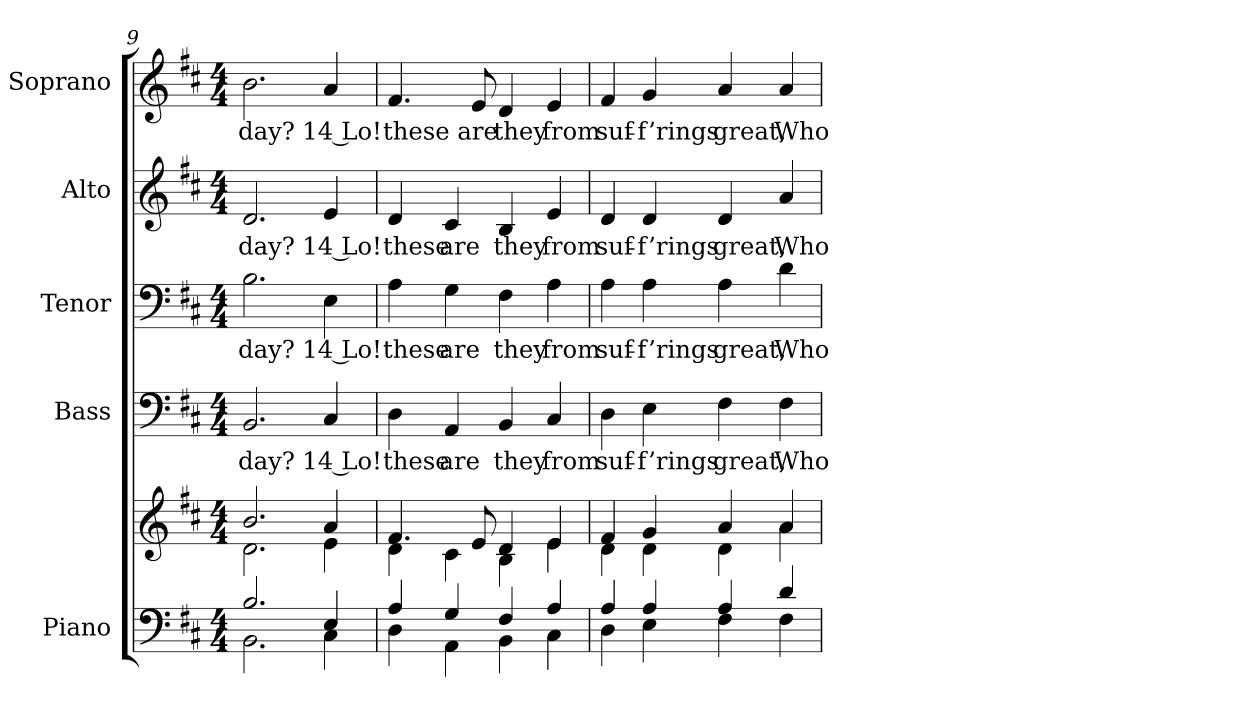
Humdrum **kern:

**kern	**kern	**kern	**text	**kern	**text	**kern	**text	**kern	**text
*part5	*part5	*part4	*part4	*part3	*part3	*part2	*part2	*part1	*part1
*staff6	*staff5	*staff4	*staff4	*staff3	*staff3	*staff2	*staff2	*staff1	*staff1
*I"Piano	*	*I"Bass	*	*I"Tenor	*	*I"Alto	*	*I"Soprano	*
*I'Pno.	*	*I'B.	*	*I'T.	*	*I'A.	*	*I'S.	*
*clefF4	*clefG2	*clefF4	*	*clefF4	*	*clefG2	*	*clefG2	*
*k[f#c#]	*k[f#c#]	*k[f#c#]	*	*k[f#c#]	*	*k[f#c#]	*	*k[f#c#]	*
*D:	*D:	*D:	*	*D:	*	*D:	*	*D:	*
*M4/4	*M4/4	*M4/4	*	*M4/4	*	*M4/4	*	*M4/4	*
=9	=9	=9	=9	=9	=9	=9	=9	=9	=9
*^	*^	*	*	*	*	*	*	*	*
!	!	!	!	!	!LO:LY:b:color=#000000	!	!	!	!	!	!
!	!	!	!	!	!	!	!LO:LY:b:color=#000000	!	!	!	!
!	!	!	!	!	!	!	!	!	!LO:LY:b:color=#000000	!	!
!	!	!	!	!	!	!	!	!	!	!	!LO:LY:b:color=#000000
2.Bi/	2.BBi\	2.bi/	2.di\	2.BBi/	day?	2.Bi\	day?	2.di/	day?	2.bi\	day?
!	!	!	!	!	!LO:LY:b:color=#000000	!	!	!	!	!	!
!	!	!	!	!	!	!	!LO:LY:b:color=#000000	!	!	!	!
!	!	!	!	!	!	!	!	!	!LO:LY:b:color=#000000	!	!
!	!	!	!	!	!	!	!	!	!	!	!LO:LY:b:color=#000000
4Ei/	4C#i\	4ai/	4ei\	4C#i/	14 Lo!	4Ei\	14 Lo!	4ei/	14 Lo!	4ai/	14 Lo!
!!LO:PB:g=z
=10	=10	=10	=10	=10	=10	=10	=10	=10	=10	=10	=10
!	!	!	!	!	!LO:LY:b:color=#000000	!	!	!	!	!	!
!	!	!	!	!	!	!	!LO:LY:b:color=#000000	!	!	!	!
!	!	!	!	!	!	!	!	!	!LO:LY:b:color=#000000	!	!
!	!	!	!	!	!	!	!	!	!	!	!LO:LY:b:color=#000000
4Ai/	4Di\	4.f#i/	4di\	4Di\	these	4Ai\	these	4di/	these	4.f#i/	these
!	!	!	!	!	!LO:LY:b:color=#000000	!	!	!	!	!	!
!	!	!	!	!	!	!	!LO:LY:b:color=#000000	!	!	!	!
!	!	!	!	!	!	!	!	!	!LO:LY:b:color=#000000	!	!
4Gi/	4AAi\	.	4c#i\	4AAi/	are	4Gi\	are	4c#i/	are	.	.
!	!	!	!	!	!	!	!	!	!	!	!LO:LY:b:color=#000000
.	.	8ei/	.	.	.	.	.	.	.	8ei/	are
!	!	!	!	!	!LO:LY:b:color=#000000	!	!	!	!	!	!
!	!	!	!	!	!	!	!LO:LY:b:color=#000000	!	!	!	!
!	!	!	!	!	!	!	!	!	!LO:LY:b:color=#000000	!	!
!	!	!	!	!	!	!	!	!	!	!	!LO:LY:b:color=#000000
4F#i/	4BBi\	4di/	4Bi\	4BBi/	they	4F#i\	they	4Bi/	they	4di/	they
!	!	!	!	!	!LO:LY:b:color=#000000	!	!	!	!	!	!
!	!	!	!	!	!	!	!LO:LY:b:color=#000000	!	!	!	!
!	!	!	!	!	!	!	!	!	!LO:LY:b:color=#000000	!	!
!	!	!	!	!	!	!	!	!	!	!	!LO:LY:b:color=#000000
4Ai/	4C#i\	4ei/	4ei\	4C#i/	from	4Ai\	from	4ei/	from	4ei/	from
=11	=11	=11	=11	=11	=11	=11	=11	=11	=11	=11	=11
!	!	!	!	!	!LO:LY:b:color=#000000	!	!	!	!	!	!
!	!	!	!	!	!	!	!LO:LY:b:color=#000000	!	!	!	!
!	!	!	!	!	!	!	!	!	!LO:LY:b:color=#000000	!	!
!	!	!	!	!	!	!	!	!	!	!	!LO:LY:b:color=#000000
4Ai/	4Di\	4f#i/	4di\	4Di\	suf-	4Ai\	suf-	4di/	suf-	4f#i/	suf-
!	!	!	!	!	!LO:LY:b:color=#000000	!	!	!	!	!	!
!	!	!	!	!	!	!	!LO:LY:b:color=#000000	!	!	!	!
!	!	!	!	!	!	!	!	!	!LO:LY:b:color=#000000	!	!
!	!	!	!	!	!	!	!	!	!	!	!LO:LY:b:color=#000000
4Ai/	4Ei\	4gi/	4di\	4Ei\	-f’rings	4Ai\	-f’rings	4di/	-f’rings	4gi/	-f’rings
!	!	!	!	!	!LO:LY:b:color=#000000	!	!	!	!	!	!
!	!	!	!	!	!	!	!LO:LY:b:color=#000000	!	!	!	!
!	!	!	!	!	!	!	!	!	!LO:LY:b:color=#000000	!	!
!	!	!	!	!	!	!	!	!	!	!	!LO:LY:b:color=#000000
4Ai/	4F#i\	4ai/	4di\	4F#i\	great,	4Ai\	great,	4di/	great,	4ai/	great,
!	!	!	!	!	!LO:LY:b:color=#000000	!	!	!	!	!	!
!	!	!	!	!	!	!	!LO:LY:b:color=#000000	!	!	!	!
!	!	!	!	!	!	!	!	!	!LO:LY:b:color=#000000	!	!
!	!	!	!	!	!	!	!	!	!	!	!LO:LY:b:color=#000000
4di/	4F#i\	4ai/	4ai\	4F#i\	Who	4di\	Who	4ai/	Who	4ai/	Who
*v	*v	*	*	*	*	*	*	*	*	*	*
*	*v	*v	*	*	*	*	*	*	*	*
=	=	=	=	=	=	=	=	=	=
*-	*-	*-	*-	*-	*-	*-	*-	*-	*-
